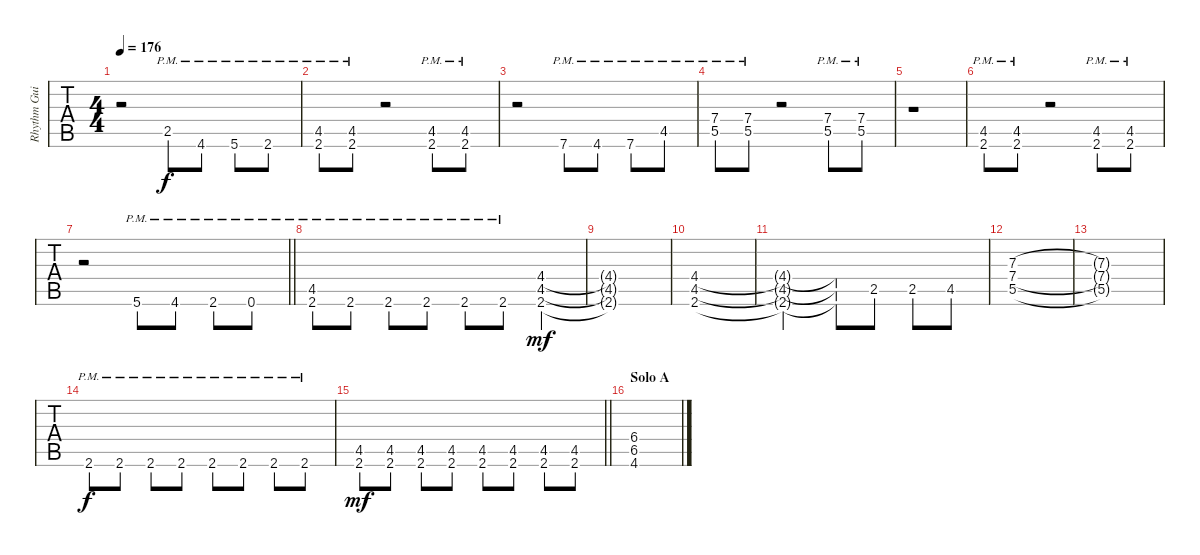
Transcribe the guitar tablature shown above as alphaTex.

\track ("Rhythm Guitar A" "Rhythm Gui") {instrument overdrivenguitar}
\staff {tabs}
\tuning (E4 B3 G3 D3 A2 E2) {hide}
\ts (4 4)
\tempo 176
\clef g2
\ks f#minor
r.2{dy f} 2.5{pm}.8 4.6{pm}.8 5.6{pm}.8 2.6{pm}.8 |
(4.5{pm} 2.6{pm}).8 (4.5{pm} 2.6{pm}).8 r.2 (4.5{pm} 2.6{pm}).8 (4.5{pm} 2.6{pm}).8 |
r.2 7.6{pm}.8 4.6{pm}.8 7.6{pm}.8 4.5{pm}.8 |
(7.4{pm} 5.5{pm}).8 (7.4{pm} 5.5{pm}).8 r.2 (7.4{pm} 5.5{pm}).8 (7.4{pm} 5.5{pm}).8 |
r.1 |
(4.5{pm} 2.6{pm}).8 (4.5{pm} 2.6{pm}).8 r.2 (4.5{pm} 2.6{pm}).8 (4.5{pm} 2.6{pm}).8 |
\barLineRight lightlight
r.2 5.6{pm}.8 4.6{pm}.8 2.6{pm}.8 0.6{pm}.8 |
\section ("" "")
(4.5{pm} 2.6{pm}).8 2.6{pm}.8 2.6{pm}.8 2.6{pm}.8 2.6{pm}.8 2.6{pm}.8 (4.4 4.5 2.6).4{dy mf} |
(4.4{t} 4.5{t} 2.6{t}).1 |
(4.4 4.5 2.6).1 |
(4.4{t} 4.5{t} 2.6{t}).2 (4.4{t} 4.5{t} 2.6{t}).8 2.5.8 2.5.8 4.5.8 |
(7.3 7.4 5.5).1 |
(7.3{t} 7.4{t} 5.5{t}).1 |
2.6{pm}.8{dy f} 2.6{pm}.8 2.6{pm}.8 2.6{pm}.8 2.6{pm}.8 2.6{pm}.8 2.6{pm}.8 2.6{pm}.8 |
\barLineRight lightlight
(4.5 2.6).8{dy mf} (4.5 2.6).8 (4.5 2.6).8 (4.5 2.6).8 (4.5 2.6).8 (4.5 2.6).8 (4.5 2.6).8 (4.5 2.6).8 |
\section ("" "Solo A")
\ks g#minor
(6.4 6.5 4.6).1
